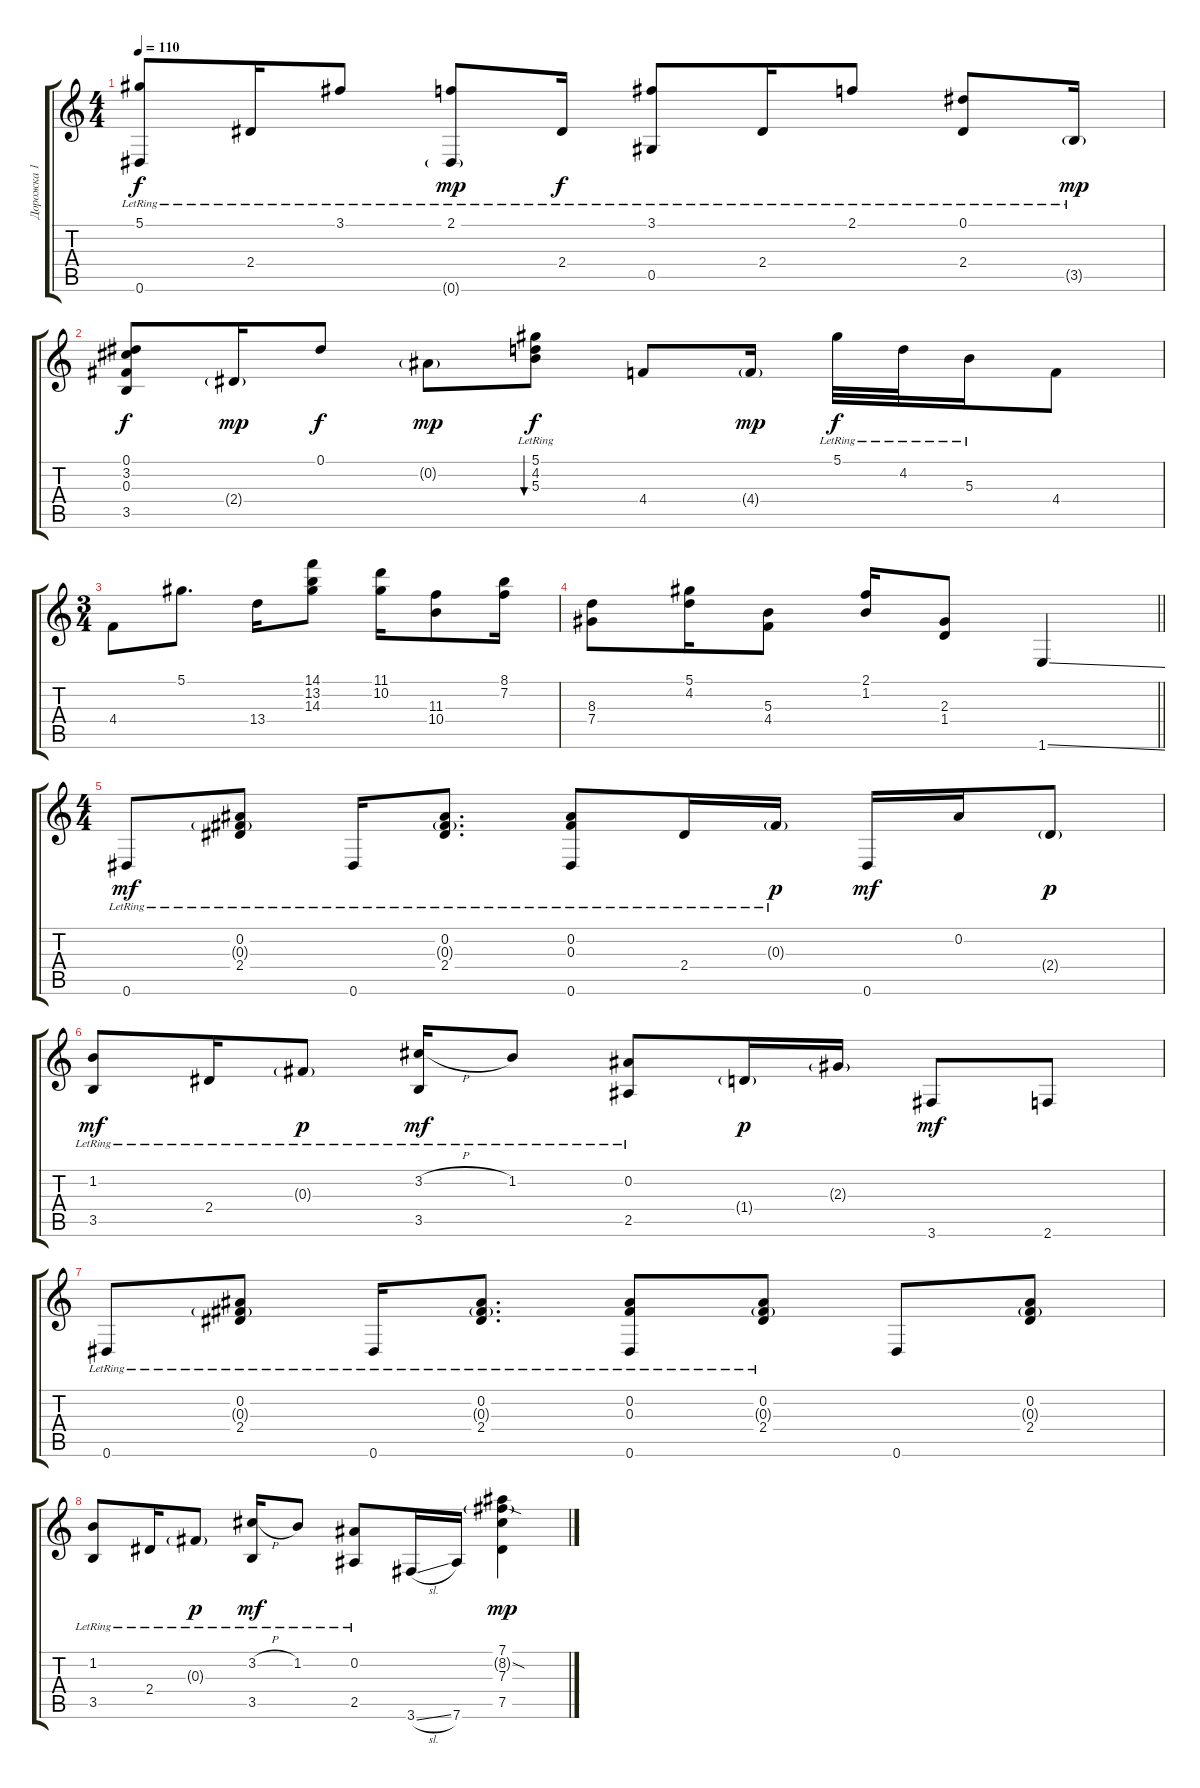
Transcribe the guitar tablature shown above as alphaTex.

\track ("Дорожка 1" "Дорожка 1") {instrument acousticguitarsteel}
\staff {score tabs}
\tuning (Eb4 Bb3 Gb3 Db3 Ab2 Eb2) {hide}
\ts (4 4)
\tempo 110
\clef g2
\ks c
(5.1{lr} 0.6{lr}).8{dy f} 2.4{lr}.16 3.1{lr}.8 (2.1{lr} 0.6{g}).8{dy mp} 2.4{lr}.16{dy f} (3.1{lr} 0.5{lr}).8 2.4{lr}.16 2.1{lr}.8 (0.1{lr} 2.4{lr}).8 3.5{g lr}.16{dy mp} |
(0.1 3.2 0.3 3.5).8{dy f} 2.4{g}.16{dy mp} 0.1.8{dy f} 0.2{g}.8{dy mp} (5.1{lr} 4.2{lr} 5.3{lr}).8{bu 480 dy f} 4.4.8 4.4{g}.16{dy mp} 5.1{lr}.32{dy f} 4.2{lr}.32 5.3{lr}.16 4.4.8 |
\ts (3 4)
4.4.8 5.1.8{d} 13.4.16 (14.1 13.2 14.3).8 (11.1 10.2).16 (11.3 10.4).8 (8.1 7.2).16 |
\barLineRight lightlight
(8.3 7.4).8 (5.1 4.2).16 (5.3 4.4).8 (2.1 1.2).16 (2.3 1.4).8 1.6{ss}.4 |
\ts (4 4)
\section ("" "")
0.6{lr}.8{dy mf} (0.2{lr} 0.3{g lr} 2.4{lr}).8 0.6{lr}.16 (0.2{lr} 0.3{g lr} 2.4{lr}).8{d} (0.2{lr} 0.3{lr} 0.6{lr}).8 2.4{lr}.16 0.3{g lr}.16{dy p} 0.6.16{dy mf} 0.2.16 2.4{g}.8{dy p} |
(1.2{lr} 3.5{lr}).8{dy mf} 2.4{lr}.16 0.3{g lr}.8{dy p} (3.2{h lr} 3.5{lr}).16{dy mf} 1.2{lr}.8 (0.2{lr} 2.5{lr}).8 1.4{g}.16{dy p} 2.3{g}.16 3.6.8{dy mf} 2.6.8 |
0.6{lr}.8 (0.2{lr} 0.3{g lr} 2.4{lr}).8 0.6{lr}.16 (0.2{lr} 0.3{g lr} 2.4{lr}).8{d} (0.2{lr} 0.3{lr} 0.6{lr}).8 (0.2 0.3{g} 2.4{lr}).8 0.6.8 (0.2 0.3{g} 2.4).8 |
(1.2{lr} 3.5{lr}).8 2.4{lr}.16 0.3{g lr}.8{dy p} (3.2{h lr} 3.5{lr}).16{dy mf} 1.2{lr}.8 (0.2{lr} 2.5{lr}).8 3.6{sl}.16 7.6.16 (7.1 8.2{sod g} 7.3 7.5).4{dy mp}
